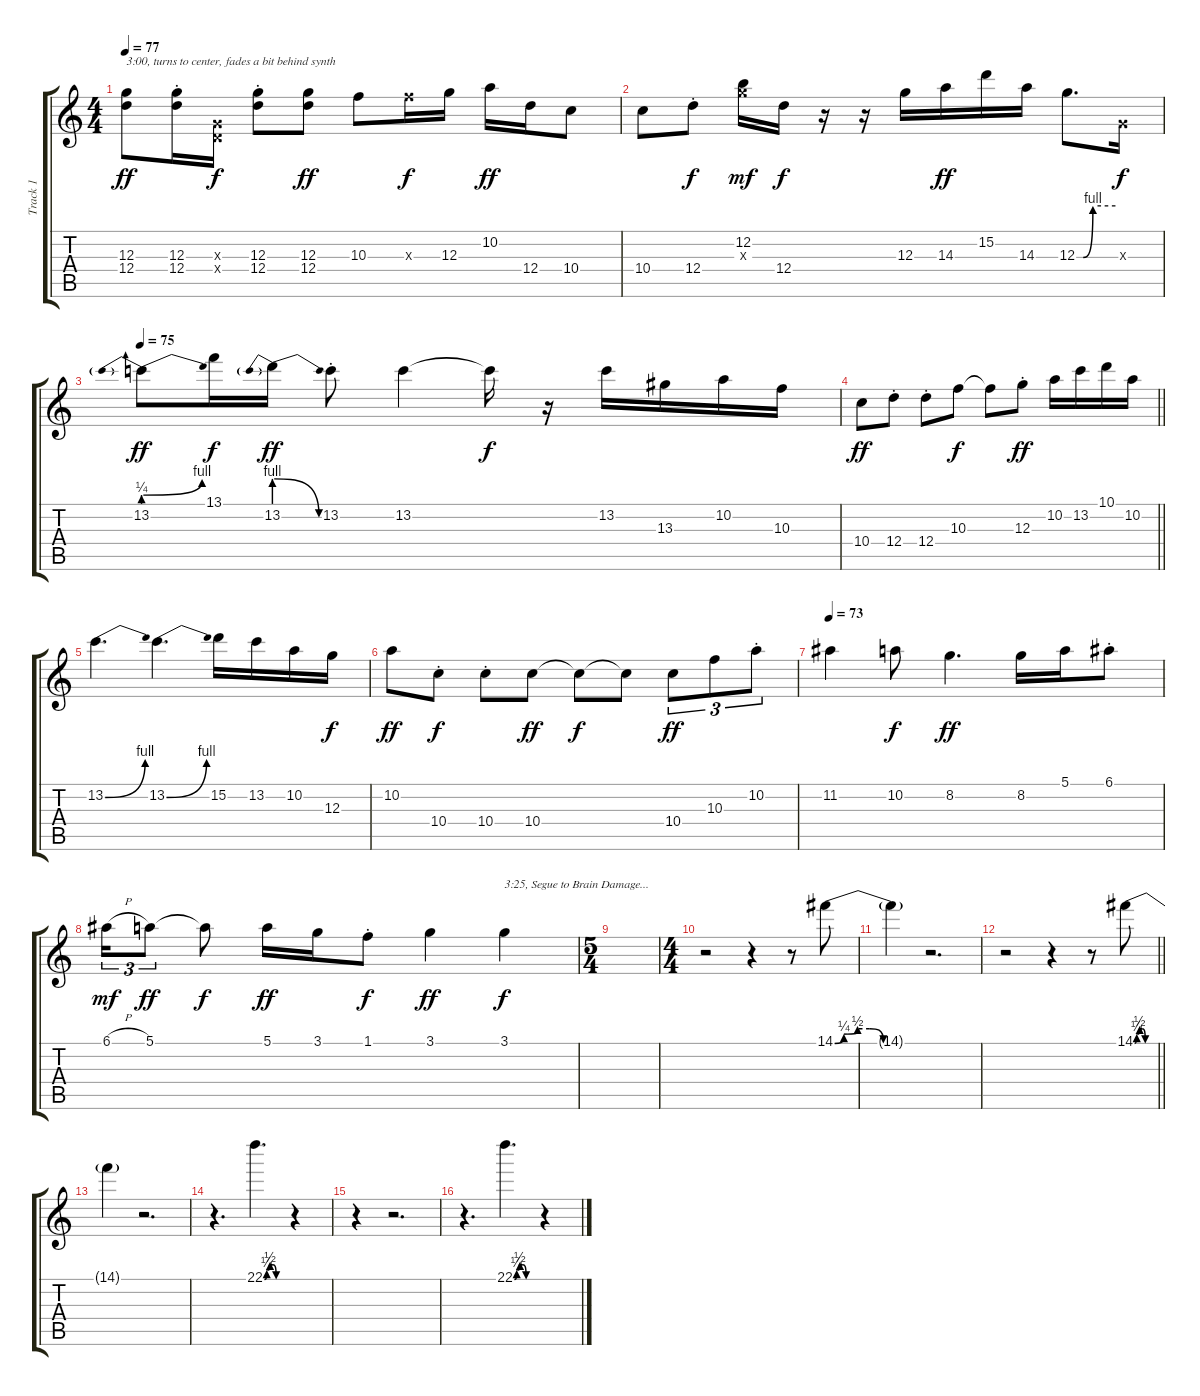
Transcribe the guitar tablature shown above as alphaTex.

\track ("Track 1" "Track 1") {instrument overdrivenguitar}
\staff {score tabs}
\tuning (E4 B3 G3 D3 A2 E2) {hide}
\ts (4 4)
\tempo 77
\clef g2
\ks c
(12.3 12.4).8{txt "3:00, turns to center, fades a bit behind synth" dy ff volume 12 balance 8} (12.3{st} 12.4{st}).16 (0.3{x} 0.4{x}).16{dy f} (12.3{st} 12.4{st}).8 (12.3 12.4).8{dy ff} 10.3.8 10.3{x}.16{dy f} 12.3.16 10.2.16{dy ff} 12.4.16 10.4.8 |
10.4.8 12.4{st}.8{dy f} (12.2 12.3{x}).16{dy mf} 12.4.16{dy f} r.16 r.16 12.3.16 14.3.16{dy ff} 15.2.16 14.3.16 12.3{be (custom 0 0 10 0 25 4 60 4)}.8{d} 0.3{x}.16{dy f} |
\tempo 75
13.2{be (prebendbend 0 1 60 4)}.8{dy ff} 13.1.16{dy f} 13.2{be (prebendrelease 0 4 60 0)}.16{dy ff} 13.2{st}.8 13.2.4 13.2{t}.16{dy f} r.16 13.2.16 13.3.16 10.2.16 10.3.16 |
\barLineRight lightlight
10.4.8{dy ff} 12.4{st}.8 12.4{st}.8 10.3.8{dy f} 10.3{t}.8 12.3{st}.8{dy ff} 10.2.16 13.2.16 10.1.16 10.2.16 |
13.2{be (bend 0 0 60 4)}.4{d} 13.2{be (bend 0 0 60 4)}.4{d} 15.2.16 13.2.16 10.2.16 12.3.16{dy f} |
10.2.8{dy ff} 10.4{st}.8{dy f} 10.4{st}.8 10.4.8{dy ff} 10.4{t}.8{dy f} 10.4{t}.8 10.4.8{tu (3 2) dy ff} 10.3.8{tu (3 2)} 10.2{st}.8{tu (3 2)} |
\tempo 73
11.2.4 10.2.8{dy f} 8.2.4{d dy ff} 8.2.16 5.1.16 6.1{st}.8 |
6.1{h}.16{tu (3 2) dy mf} 5.1.8{tu (3 2) dy ff} 5.1{t}.8{dy f} 5.1.16{dy ff} 3.1.16 1.1{st}.8{dy f} 3.1.4{dy ff} 3.1.4{txt "3:25, Segue to Brain Damage..." dy f} |
\ts (5 4)
|
\ts (4 4)
r.2 r.4 r.8 14.1{be (custom 0 0 6 1 8 1 15 2 23 2 32 0 38 0 45 0 60 0)}.8 |
14.1{t}.4 r.2{d} |
\barLineRight lightlight
r.2 r.4 r.8 14.1{be (custom 0 0 6 1 8 1 15 2 23 2 32 0 38 0 45 0 60 0)}.8 |
14.1{t}.4 r.2{d} |
r.4{d} 22.1{be (custom 0 0 6 1 8 1 15 2 23 2 32 0 38 0 45 0 60 0)}.4{d} r.4 |
r.4 r.2{d} |
r.4{d} 22.1{be (custom 0 0 6 1 8 1 15 2 23 2 32 0 38 0 45 0 60 0)}.4{d} r.4
